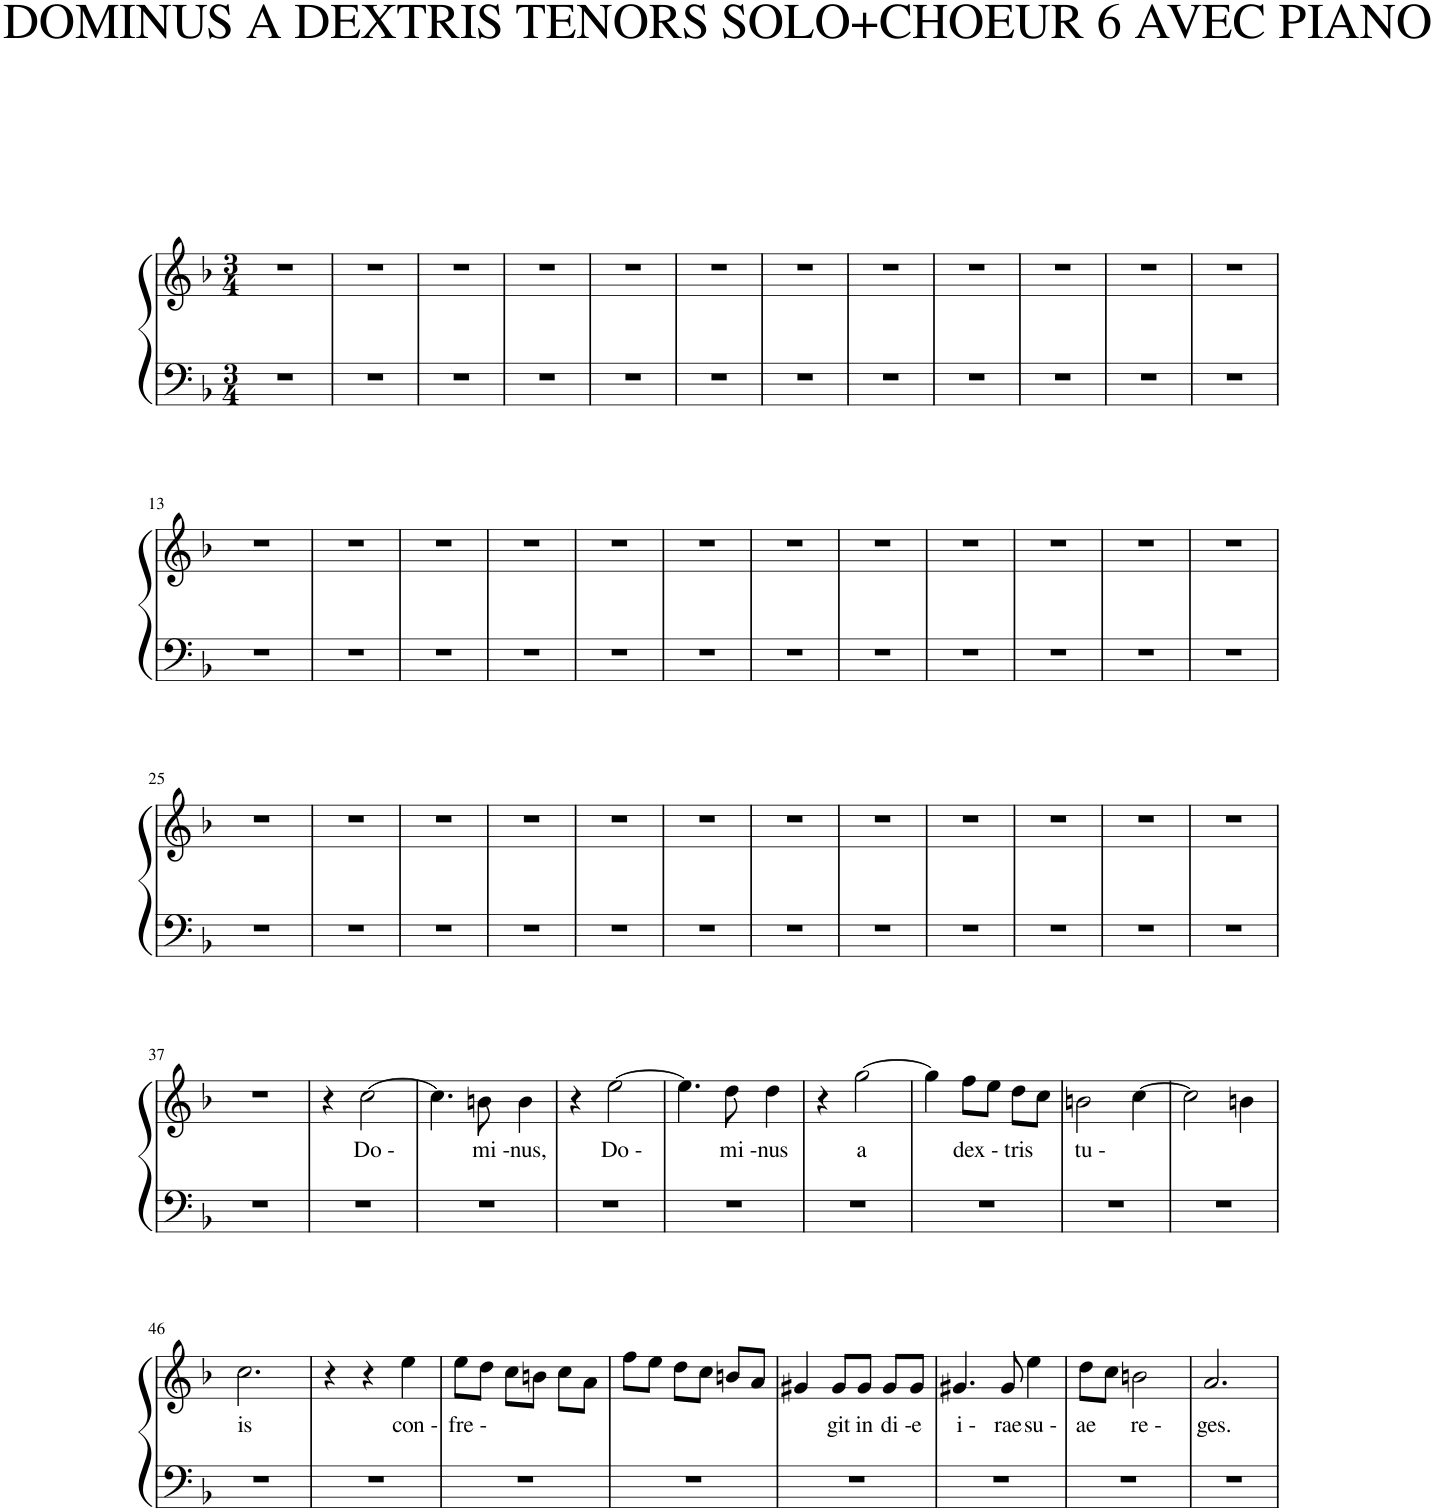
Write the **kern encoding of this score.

**kern	**kern	**text
*part1	*part1	*part1
*staff2	*staff1	*staff1
*I"Piano	*	*
*I'Pno.	*	*
*clefF4	*clefG2	*
*k[b-]	*k[b-]	*
*M3/4	*M3/4	*
=1	=1	=1
2.r	2.r	.
=2	=2	=2
2.r	2.r	.
=3	=3	=3
2.r	2.r	.
=4	=4	=4
2.r	2.r	.
=5	=5	=5
2.r	2.r	.
=6	=6	=6
2.r	2.r	.
=7	=7	=7
2.r	2.r	.
=8	=8	=8
2.r	2.r	.
=9	=9	=9
2.r	2.r	.
=10	=10	=10
2.r	2.r	.
=11	=11	=11
2.r	2.r	.
=12	=12	=12
2.r	2.r	.
!!LO:LB:g=z
=13	=13	=13
2.r	2.r	.
=14	=14	=14
2.r	2.r	.
=15	=15	=15
2.r	2.r	.
=16	=16	=16
2.r	2.r	.
=17	=17	=17
2.r	2.r	.
=18	=18	=18
2.r	2.r	.
=19	=19	=19
2.r	2.r	.
=20	=20	=20
2.r	2.r	.
=21	=21	=21
2.r	2.r	.
=22	=22	=22
2.r	2.r	.
=23	=23	=23
2.r	2.r	.
=24	=24	=24
2.r	2.r	.
!!LO:LB:g=z
=25	=25	=25
2.r	2.r	.
=26	=26	=26
2.r	2.r	.
=27	=27	=27
2.r	2.r	.
=28	=28	=28
2.r	2.r	.
=29	=29	=29
2.r	2.r	.
=30	=30	=30
2.r	2.r	.
=31	=31	=31
2.r	2.r	.
=32	=32	=32
2.r	2.r	.
=33	=33	=33
2.r	2.r	.
=34	=34	=34
2.r	2.r	.
=35	=35	=35
2.r	2.r	.
=36	=36	=36
2.r	2.r	.
!!LO:LB:g=z
=37	=37	=37
2.r	2.r	.
=38	=38	=38
2.r	4r	.
!	!	!LO:LY:b
.	[2cc\	Do -
=39	=39	=39
2.r	4.cc\]	.
!	!	!LO:LY:b
.	8bn\	mi -
!	!	!LO:LY:b
.	4b\	nus,
=40	=40	=40
2.r	4r	.
!	!	!LO:LY:b
.	[2ee\	Do -
=41	=41	=41
2.r	4.ee\]	.
!	!	!LO:LY:b
.	8dd\	mi -
!	!	!LO:LY:b
.	4dd\	nus
=42	=42	=42
2.r	4r	.
!	!	!LO:LY:b
.	[2gg\	a
=43	=43	=43
2.r	4gg\]	.
!	!	!LO:LY:b
.	8ff\L	dex -
.	8ee\J	.
!	!	!LO:LY:b
.	8dd\L	tris
.	8cc\J	.
=44	=44	=44
!	!	!LO:LY:b
2.r	2bn\	tu -
.	[4cc\	.
=45	=45	=45
2.r	2cc\]	.
.	4bn\	.
!!LO:LB:g=z
=46	=46	=46
!	!	!LO:LY:b
2.r	2.cc\	is
=47	=47	=47
2.r	4r	.
.	4r	.
!	!	!LO:LY:b
.	4ee\	con -
=48	=48	=48
!	!	!LO:LY:b
2.r	8ee\L	fre -
.	8dd\J	.
.	8cc\L	.
.	8bn\J	.
.	8cc\L	.
.	8a\J	.
=49	=49	=49
2.r	8ff\L	.
.	8ee\J	.
.	8dd\L	.
.	8cc\J	.
.	8bn/L	.
.	8a/J	.
=50	=50	=50
2.r	4g#X/	.
!	!	!LO:LY:b
.	8g#/L	git
!	!	!LO:LY:b
.	8g#/J	in
!	!	!LO:LY:b
.	8g#/L	di -
!	!	!LO:LY:b
.	8g#/J	e
=51	=51	=51
!	!	!LO:LY:b
2.r	4.g#X/	i -
!	!	!LO:LY:b
.	8g#/	rae
!	!	!LO:LY:b
.	4ee\	su -
=52	=52	=52
!	!	!LO:LY:b
2.r	8dd\L	ae
.	8cc\J	.
!	!	!LO:LY:b
.	2bn\	re -
=53	=53	=53
!	!	!LO:LY:b
2.r	2.a/	ges.
=	=	=
*-	*-	*-
